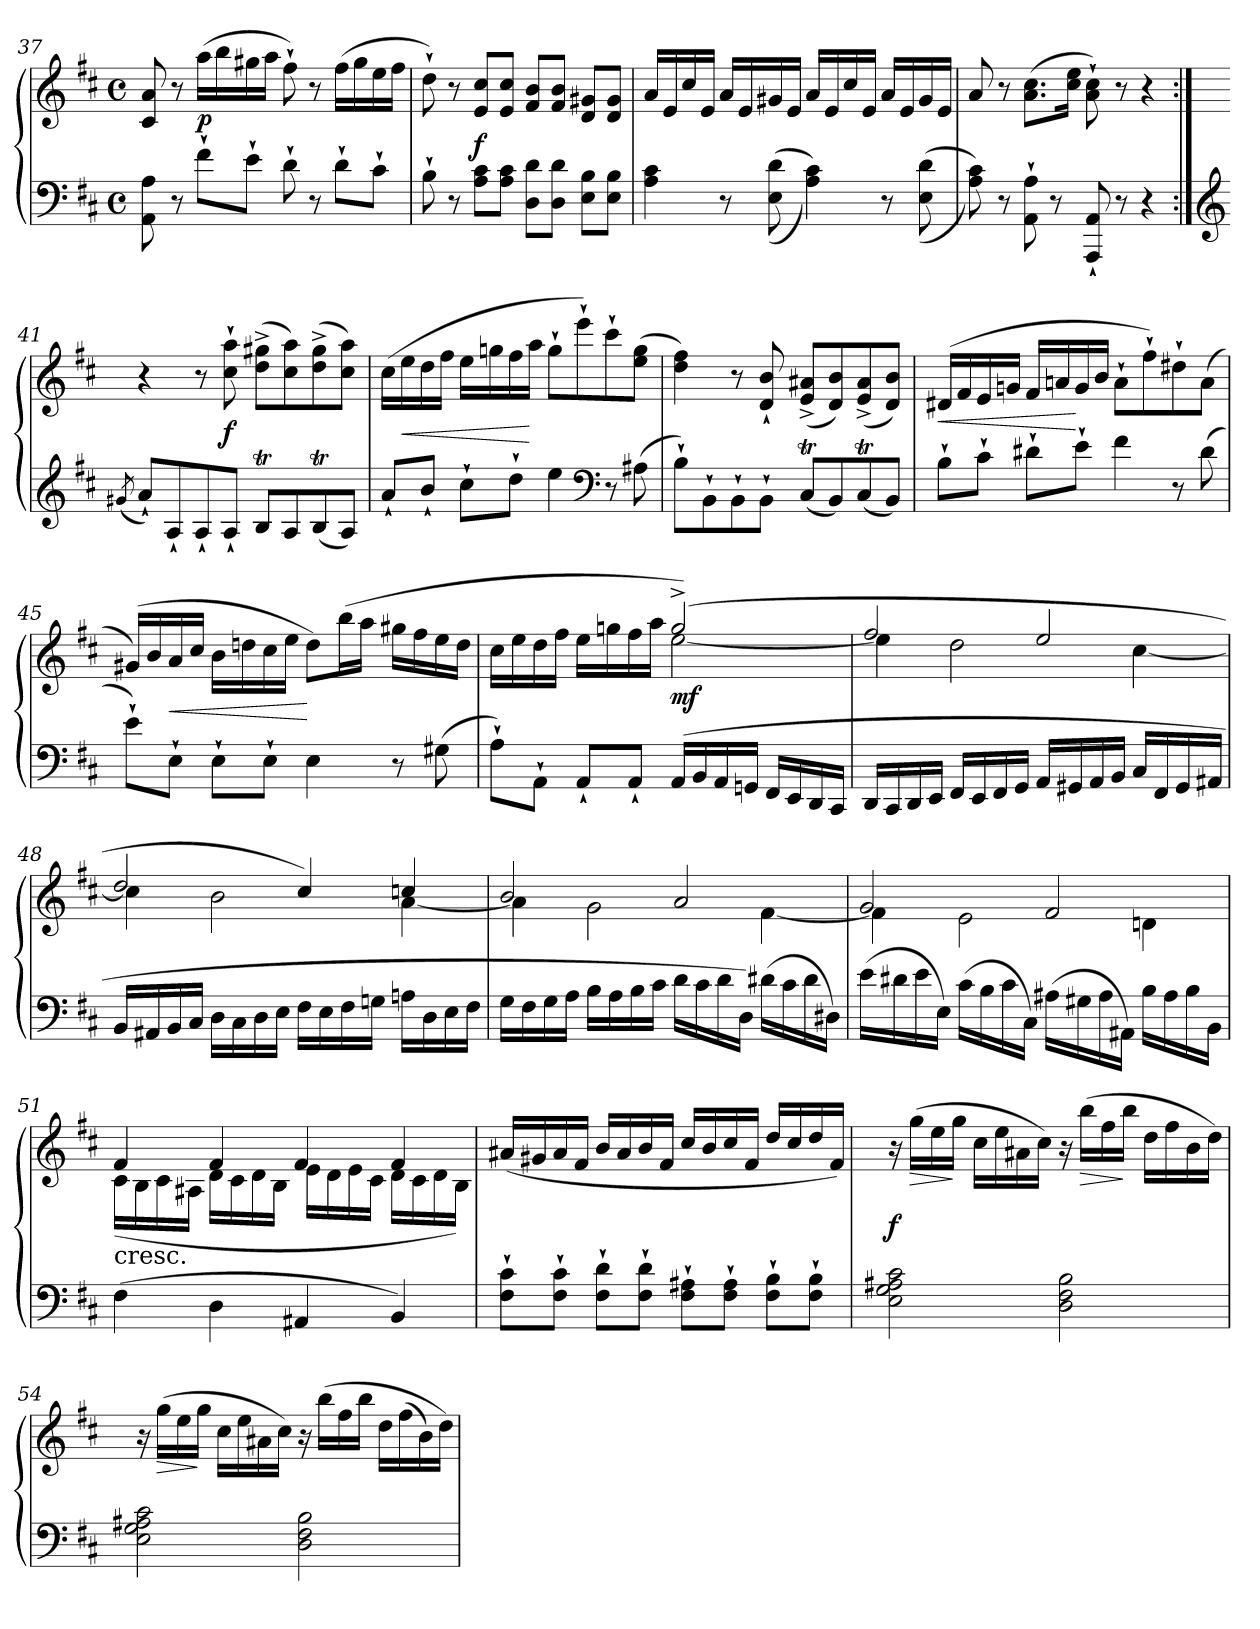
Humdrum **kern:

**kern	**kern	**dynam
*part1	*part1	*part1
*staff2	*staff1	*staff1/2
!!LO:LB:g=z
*clefF4	*clefG2	*
*k[f#c#]	*k[f#c#]	*
*D:	*D:	*
*M4/4	*M4/4	*
*met(c)	*met(c)	*
=37	=37	=37
8AA 8A	8c# 8a	.
8r	8r	.
8f#`L	(16aaLL	p
.	16bb	.
8e`J	16gg#X	.
.	16aaJJ	.
8d`	8ff#`)	.
8r	8r	.
8d`L	(16ff#LL	.
.	16gg#	.
8c#`J	16ee	.
.	16ff#JJ	.
=38	=38	=38
8B`	8dd`)	.
8r	8r	.
8A 8c#L	8e 8cc#L	f
8A 8c#J	8e 8cc#J	.
8D 8dL	8f# 8bL	.
8D 8dJ	8f# 8bJ	.
8E 8BL	8d 8g#XL	.
8E 8BJ	8d 8g#J	.
=39	=39	=39
4A 4c#	16aLL	.
.	16e	.
.	16cc#	.
.	16eJJ	.
8r	16aLL	.
.	16e	.
(<(>8E 8d	16g#X	.
.	16eJJ	.
4A 4c#))	16aLL	.
.	16e	.
.	16cc#	.
.	16eJJ	.
8r	16aLL	.
.	16e	.
(<(>8E 8d	16g#	.
.	16eJJ	.
=40	=40	=40
8A 8c#))	8a	.
8r	8r	.
8AA` 8A`	(8.a 8.cc#L	.
8r	.	.
.	16cc# 16eeJk	.
8AAA` 8AA`	8a` 8cc#`)	.
8r	8r	.
4r	4r	.
!!LO:LB:g=z
=41:|!	=41:|!	=41:|!
*clefG2	*	*
(8qg#X	.	.
8a`L)	4r	.
8A`	.	.
8A`	8r	.
8A`J	8cc#` 8aa`	f
8BTL	(8dd^< 8gg#X^<L	.
8A	8cc# 8aa)	.
(8BT	(8dd^< 8gg#^<	.
8AJ)	8cc# 8aaJ)	.
=42	=42	=42
8a`L	(16cc#LL	.
.	16ee	<
8b`J	16dd	.
.	16ff#JJ	.
8cc#`L	16eeLL	.
.	16ggn	.
8dd`J	16ff#	.
.	16aaJJ	[
4ee	8gg`L	.
.	8eee`)	.
*clefF4	*	*
8r	8ccc#`	.
(8A#X	(8ee 8ggJ	.
=43	=43	=43
8B`\L)	4dd 4ff#)	.
8BB`\	.	.
8BB`\	8r	.
8BB`\J	8d` 8b`	.
(8C#tL	(8e^< 8a#X^<L	.
8BB)	8d 8b)	.
(8C#t	(8e^< 8a#^<	.
8BBJ)	8d 8bJ)	.
=44	=44	=44
8B`L	(16d#XLL	<
.	16f#	.
8c#`J	16e	.
.	16gnJJ	.
8d#X`L	16f#LL	.
.	16an	.
8e`J	16g	[
.	16bJJ	.
4f#	8a`L	.
.	8ff#`)	.
8r	8dd#X`	.
(8d#	(8aJ	.
!!LO:LB:g=z
=45	=45	=45
8e`L)	(16g#XLL)	.
.	16b	.
8E`J	16a	<
.	16cc#JJ	.
8E`L	16bLL	.
.	16ddn	.
8E`J	16cc#	.
.	16eeJJ	.
4E	8ddL)	[
.	(16bbL	.
.	16aaJJ	.
8r	16gg#XLL	.
.	16ff#	.
(8G#X	16ee	.
.	16ddJJ	.
=46	=46	=46
*	*^	*
8A`L)	16cc#LL	2ryy	.
.	16ee	.	.
8AA`J	16dd	.	.
.	16ff#JJ	.	.
8AA`L	16eeLL	.	.
.	16ggn	.	.
8AA`J	16ff#	.	.
.	16aaJJ	.	.
(16AALL	(2gg^)	[2ee	mf
16BB	.	.	.
16AA	.	.	.
16GGnJJ	.	.	.
16FF#LL	.	.	.
16EE	.	.	.
16DD	.	.	.
16CC#JJ	.	.	.
=47	=47	=47	=47
16DDLL	2ff#	4ee]	.
16CC#	.	.	.
16DD	.	.	.
16EEJJ	.	.	.
16FF#LL	.	2dd	.
16EE	.	.	.
16FF#	.	.	.
16GGJJ	.	.	.
16AALL	2ee	.	.
16GG#X	.	.	.
16AA	.	.	.
16BBJJ	.	.	.
16C#LL	.	[4cc#	.
16FF#	.	.	.
16GG#	.	.	.
16AA#XJJ	.	.	.
!!LO:LB:g=z	!!
=48	=48	=48	=48
16BBLL	2dd	4cc#]	.
16AA#X	.	.	.
16BB	.	.	.
16C#JJ	.	.	.
16DLL	.	2b	.
16C#	.	.	.
16D	.	.	.
16EJJ	.	.	.
16F#LL	4cc#)	.	.
16E	.	.	.
16F#	.	.	.
16GnJJ	.	.	.
16AnLL	4ccn	[4a	.
16D	.	.	.
16E	.	.	.
16F#JJ	.	.	.
=49	=49	=49	=49
16GLL	2b	4a]	.
16F#	.	.	.
16G	.	.	.
16AJJ	.	.	.
16BLL	.	2g	.
16A	.	.	.
16B	.	.	.
16c#JJ	.	.	.
16dLL	2a	.	.
16c#	.	.	.
16d	.	.	.
16DJJ)	.	.	.
(16d#XLL	.	[4f#	.
16c#	.	.	.
16d#	.	.	.
16D#XJJ)	.	.	.
=50	=50	=50	=50
(16eLL	2g	4f#]	.
16d#X	.	.	.
16e	.	.	.
16EJJ)	.	.	.
(16c#LL	.	2e	.
16B	.	.	.
16c#	.	.	.
16C#JJ)	.	.	.
(16A#XLL	2f#	.	.
16G#X	.	.	.
16A#	.	.	.
16AA#XJJ)	.	.	.
16BLL	.	4dn	.
16A#	.	.	.
16B	.	.	.
16BBJJ	.	.	.
!!LO:LB:g=z	!!
=51	=51	=51	=51
!	!LO:TX:c:t=cresc.	!	!
(4F#	4f#	(16c#LL	.
.	.	16B	.
.	.	16c#	.
.	.	16A#XJJ	.
4D	4f#	16dLL	.
.	.	16c#	.
.	.	16d	.
.	.	16BJJ	.
4AA#X	4f#	16eLL	.
.	.	16d	.
.	.	16e	.
.	.	16c#JJ	.
4BB)	4f#	16dLL	.
.	.	16c#	.
.	.	16d	.
.	.	16BJJ)	.
*	*v	*v	*
=52	=52	=52
8F#` 8c#`L	(16a#XLL	.
.	16g#X	.
8F#` 8c#`J	16a#	.
.	16f#JJ	.
8F#` 8d`L	16bLL	.
.	16a#	.
8F#` 8d`J	16b	.
.	16f#JJ	.
8F#` 8A#X`L	16cc#LL	.
.	16b	.
8F#` 8A#`J	16cc#	.
.	16f#JJ	.
8F#` 8B`L	16ddLL	.
.	16cc#	.
8F#` 8B`J	16dd	.
.	16f#JJ)	.
=53	=53	=53
2E 2G 2A#X 2c#	16r	f
!	!	!LO:HP:b
.	(16ggLL	>
.	16ee	.
.	16ggJJ	]
.	16cc#LL	.
.	16ee	.
.	16a#X	.
.	16cc#JJ)	.
2D 2F# 2B	16r	.
!	!	!LO:HP:b
.	(16bbLL	>
.	16ff#	.
.	16bbJJ	]
.	16ddLL	.
.	16ff#	.
.	16b	.
.	16ddJJ)	.
!!LO:LB:g=z
=54	=54	=54
2E 2G 2A#X 2c#	16r	.
!	!	!LO:HP:b
.	(16ggLL	>
.	16ee	.
.	16ggJJ	]
.	16cc#LL	.
.	16ee	.
.	16a#X	.
.	16cc#JJ)	.
2D 2F# 2B	16r	.
.	(16bbLL	.
.	16ff#	.
.	16bbJJ	.
.	16ddLL	.
.	(16ff#	.
.	16b)	.
.	16ddJJ)	.
=	=	=
*-	*-	*-
